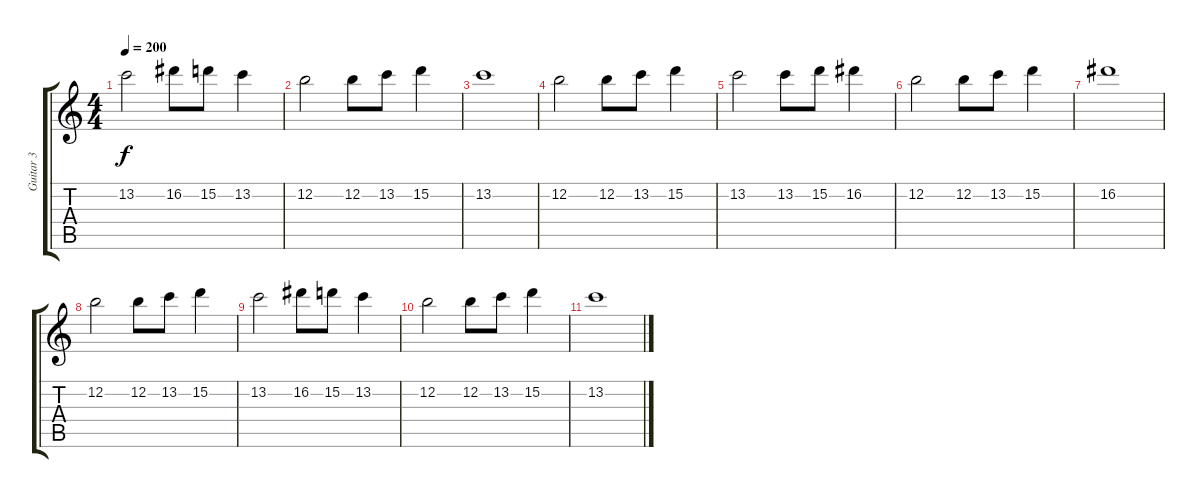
\track ("Guitar 3" "Guitar 3") {instrument overdrivenguitar}
\staff {score tabs}
\tuning (E4 B3 G3 D3 A2 E2) {hide}
\ts (4 4)
\tempo 200
\clef g2
\ks c
13.2.2{dy f} 16.2.8 15.2.8 13.2.4 |
12.2.2 12.2.8 13.2.8 15.2.4 |
13.2.1 |
12.2.2 12.2.8 13.2.8 15.2.4 |
13.2.2 13.2.8 15.2.8 16.2.4 |
12.2.2 12.2.8 13.2.8 15.2.4 |
16.2.1 |
12.2.2 12.2.8 13.2.8 15.2.4 |
13.2.2 16.2.8 15.2.8 13.2.4 |
12.2.2 12.2.8 13.2.8 15.2.4 |
13.2.1
